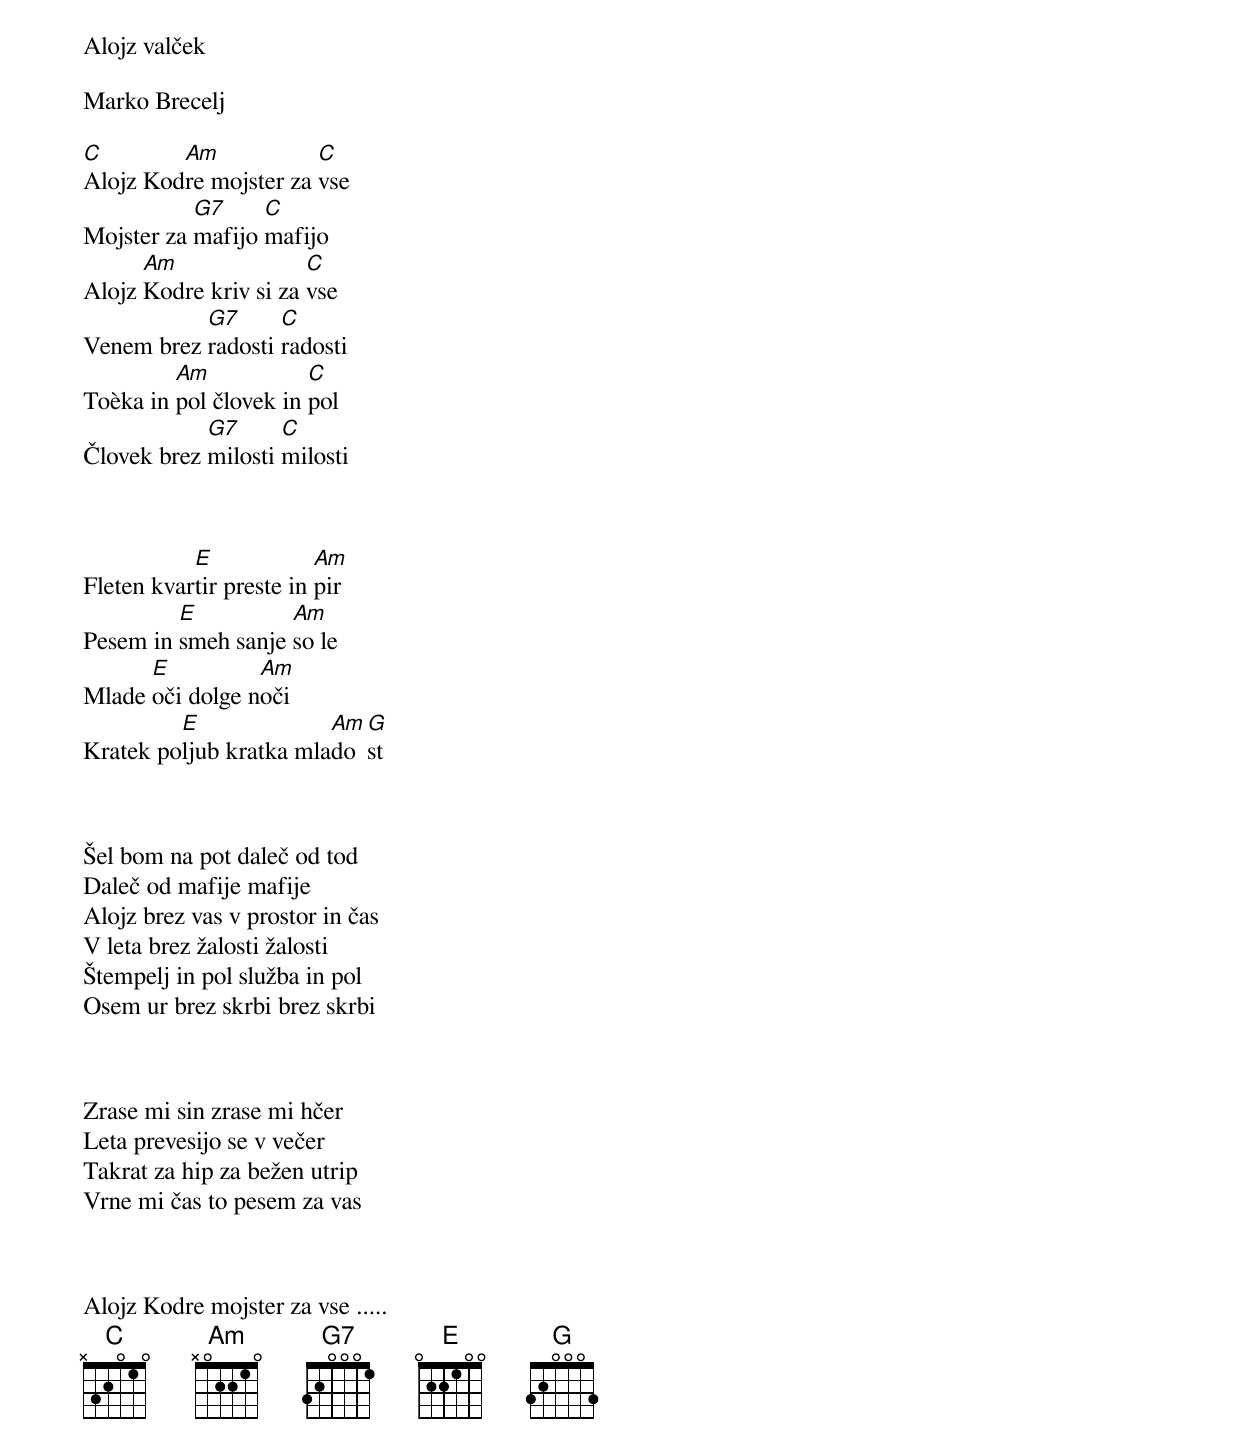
Alojz valček

Marko Brecelj

[C]Alojz Kod[Am]re mojster za [C]vse
Mojster za [G7]mafijo [C]mafijo
Alojz [Am]Kodre kriv si za [C]vse
Venem brez [G7]radosti [C]radosti
Toèka in [Am]pol človek in [C]pol
Človek brez [G7]milosti [C]milosti



Fleten kvar[E]tir preste in [Am]pir
Pesem in [E]smeh sanje [Am]so le
Mlade [E]oči dolge n[Am]oči
Kratek po[E]ljub kratka mla[Am]do[G]st



Šel bom na pot daleč od tod
Daleč od mafije mafije
Alojz brez vas v prostor in čas
V leta brez žalosti žalosti
Štempelj in pol služba in pol
Osem ur brez skrbi brez skrbi



Zrase mi sin zrase mi hčer
Leta prevesijo se v večer
Takrat za hip za bežen utrip
Vrne mi čas to pesem za vas



Alojz Kodre mojster za vse .....
